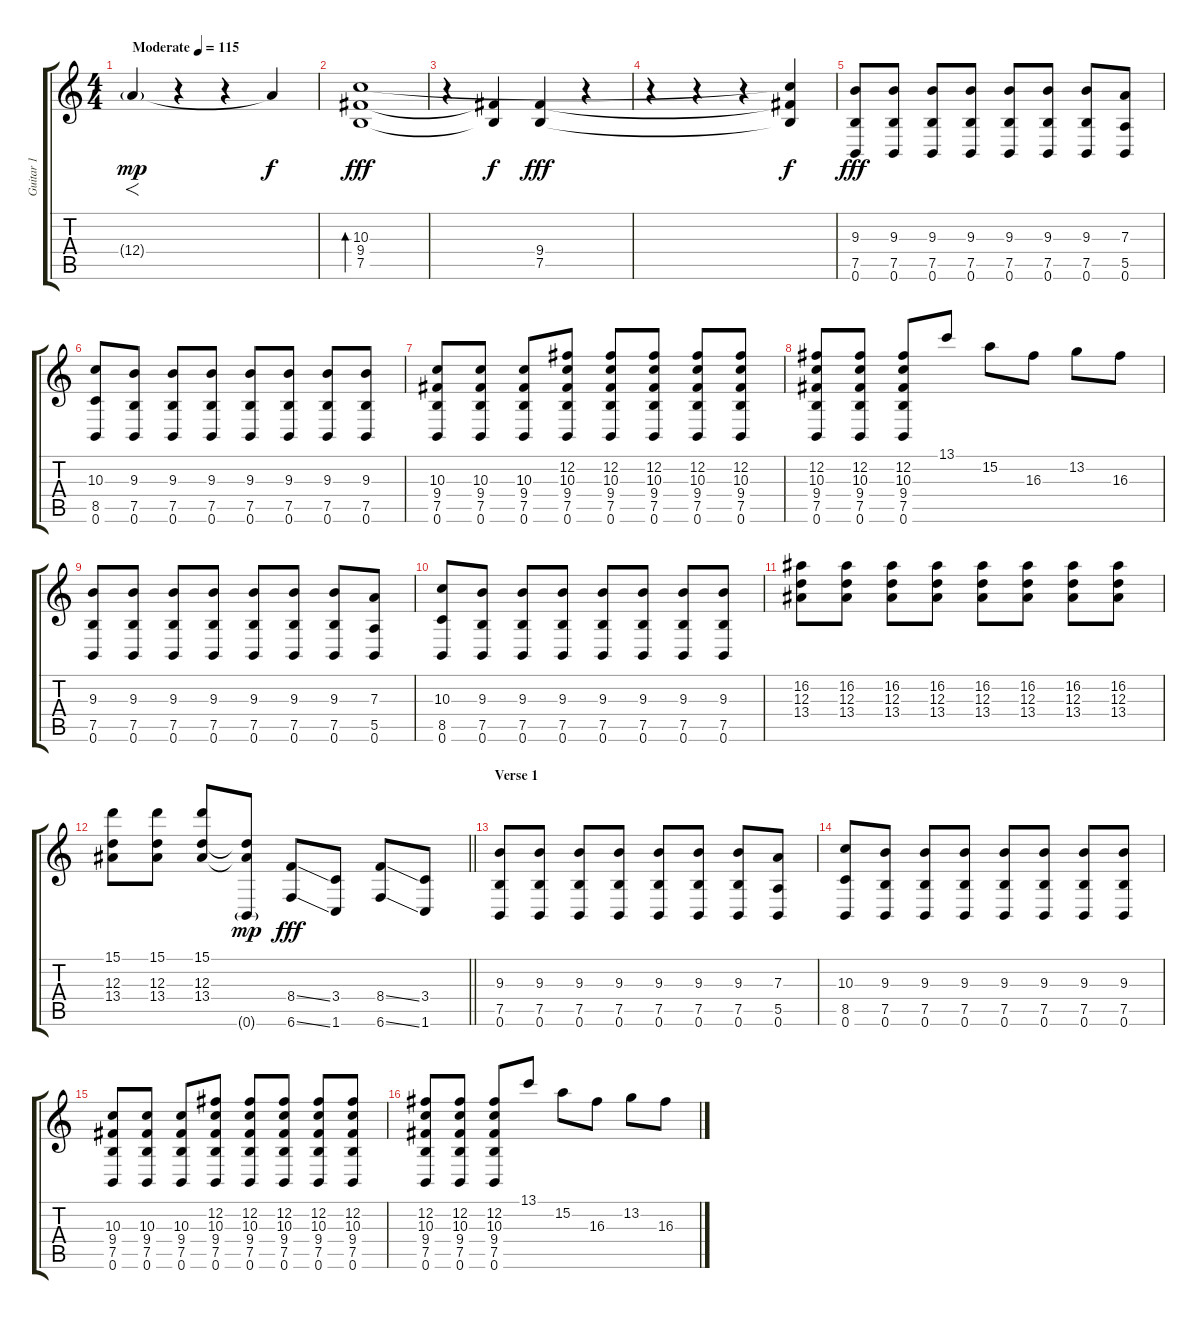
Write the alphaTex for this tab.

\track ("Guitar 1" "Guitar 1") {instrument distortionguitar}
\staff {score tabs}
\tuning (B3 Gb3 D3 A2 E2 B1) {hide}
\ts (4 4)
\tempo (115 "Moderate")
\clef g2
\ks c
12.4{g}.4{f dy mp instrument distortionguitar} r.4 r.4 12.4{t}.4{dy f} |
(10.3 9.4 7.5).1{bd 240 dy fff} |
r.4 (9.4{t} 7.5{t}).4{dy f} (9.4 7.5).4{dy fff} r.4 |
r.4 r.4 r.4 (10.3{t} 9.4{t} 7.5{t}).4{dy f} |
(9.3 7.5 0.6).8{dy fff} (9.3 7.5 0.6).8 (9.3 7.5 0.6).8 (9.3 7.5 0.6).8 (9.3 7.5 0.6).8 (9.3 7.5 0.6).8 (9.3 7.5 0.6).8 (7.3 5.5 0.6).8 |
(10.3 8.5 0.6).8 (9.3 7.5 0.6).8 (9.3 7.5 0.6).8 (9.3 7.5 0.6).8 (9.3 7.5 0.6).8 (9.3 7.5 0.6).8 (9.3 7.5 0.6).8 (9.3 7.5 0.6).8 |
(10.3 9.4 7.5 0.6).8 (10.3 9.4 7.5 0.6).8 (10.3 9.4 7.5 0.6).8 (12.2 10.3 9.4 7.5 0.6).8 (12.2 10.3 9.4 7.5 0.6).8 (12.2 10.3 9.4 7.5 0.6).8 (12.2 10.3 9.4 7.5 0.6).8 (12.2 10.3 9.4 7.5 0.6).8 |
(12.2 10.3 9.4 7.5 0.6).8 (12.2 10.3 9.4 7.5 0.6).8 (12.2 10.3 9.4 7.5 0.6).8 13.1.8 15.2.8 16.3.8 13.2.8 16.3.8 |
(9.3 7.5 0.6).8 (9.3 7.5 0.6).8 (9.3 7.5 0.6).8 (9.3 7.5 0.6).8 (9.3 7.5 0.6).8 (9.3 7.5 0.6).8 (9.3 7.5 0.6).8 (7.3 5.5 0.6).8 |
(10.3 8.5 0.6).8 (9.3 7.5 0.6).8 (9.3 7.5 0.6).8 (9.3 7.5 0.6).8 (9.3 7.5 0.6).8 (9.3 7.5 0.6).8 (9.3 7.5 0.6).8 (9.3 7.5 0.6).8 |
(16.2 12.3 13.4).8 (16.2 12.3 13.4).8 (16.2 12.3 13.4).8 (16.2 12.3 13.4).8 (16.2 12.3 13.4).8 (16.2 12.3 13.4).8 (16.2 12.3 13.4).8 (16.2 12.3 13.4).8 |
\barLineRight lightlight
(15.1 12.3 13.4).8 (15.1 12.3 13.4).8 (15.1 12.3 13.4).8 (12.3{t} 13.4{t} 0.6{g}).8{dy mp} (8.4{ss} 6.6{ss}).8{dy fff} (3.4 1.6).8 (8.4{ss} 6.6{ss}).8 (3.4 1.6).8 |
\section ("" "Verse 1")
(9.3 7.5 0.6).8 (9.3 7.5 0.6).8 (9.3 7.5 0.6).8 (9.3 7.5 0.6).8 (9.3 7.5 0.6).8 (9.3 7.5 0.6).8 (9.3 7.5 0.6).8 (7.3 5.5 0.6).8 |
(10.3 8.5 0.6).8 (9.3 7.5 0.6).8 (9.3 7.5 0.6).8 (9.3 7.5 0.6).8 (9.3 7.5 0.6).8 (9.3 7.5 0.6).8 (9.3 7.5 0.6).8 (9.3 7.5 0.6).8 |
(10.3 9.4 7.5 0.6).8 (10.3 9.4 7.5 0.6).8 (10.3 9.4 7.5 0.6).8 (12.2 10.3 9.4 7.5 0.6).8 (12.2 10.3 9.4 7.5 0.6).8 (12.2 10.3 9.4 7.5 0.6).8 (12.2 10.3 9.4 7.5 0.6).8 (12.2 10.3 9.4 7.5 0.6).8 |
(12.2 10.3 9.4 7.5 0.6).8 (12.2 10.3 9.4 7.5 0.6).8 (12.2 10.3 9.4 7.5 0.6).8 13.1.8 15.2.8 16.3.8 13.2.8 16.3.8
